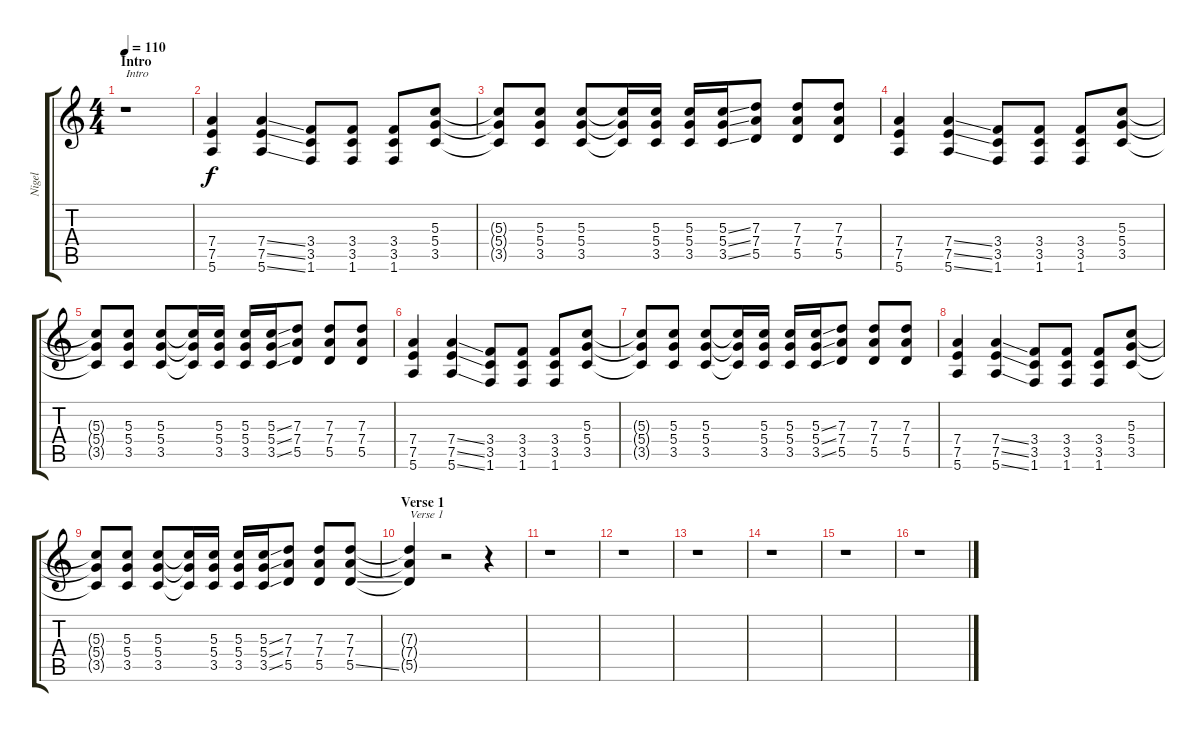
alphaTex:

\track ("Nigel" "Nigel") {instrument distortionguitar}
\staff {score tabs}
\tuning (E4 B3 G3 D3 A2 E2) {hide}
\ts (4 4)
\section ("" "Intro")
\tempo 110
\clef g2
\ks c
r.1{txt "Intro" dy f instrument distortionguitar} |
(7.4 7.5 5.6).4 (7.4{ss} 7.5{ss} 5.6{ss}).4 (3.4 3.5 1.6).8 (3.4 3.5 1.6).8 (3.4 3.5 1.6).8 (5.3 5.4 3.5).8 |
(5.3{t} 5.4{t} 3.5{t}).8 (5.3 5.4 3.5).8 (5.3 5.4 3.5).8 (5.3{t} 5.4{t} 3.5{t}).16 (5.3 5.4 3.5).16 (5.3 5.4 3.5).16 (5.3{ss} 5.4{ss} 3.5{ss}).16 (7.3 7.4 5.5).8 (7.3 7.4 5.5).8 (7.3 7.4 5.5).8 |
(7.4 7.5 5.6).4 (7.4{ss} 7.5{ss} 5.6{ss}).4 (3.4 3.5 1.6).8 (3.4 3.5 1.6).8 (3.4 3.5 1.6).8 (5.3 5.4 3.5).8 |
(5.3{t} 5.4{t} 3.5{t}).8 (5.3 5.4 3.5).8 (5.3 5.4 3.5).8 (5.3{t} 5.4{t} 3.5{t}).16 (5.3 5.4 3.5).16 (5.3 5.4 3.5).16 (5.3{ss} 5.4{ss} 3.5{ss}).16 (7.3 7.4 5.5).8 (7.3 7.4 5.5).8 (7.3 7.4 5.5).8 |
(7.4 7.5 5.6).4 (7.4{ss} 7.5{ss} 5.6{ss}).4 (3.4 3.5 1.6).8 (3.4 3.5 1.6).8 (3.4 3.5 1.6).8 (5.3 5.4 3.5).8 |
(5.3{t} 5.4{t} 3.5{t}).8 (5.3 5.4 3.5).8 (5.3 5.4 3.5).8 (5.3{t} 5.4{t} 3.5{t}).16 (5.3 5.4 3.5).16 (5.3 5.4 3.5).16 (5.3{ss} 5.4{ss} 3.5{ss}).16 (7.3 7.4 5.5).8 (7.3 7.4 5.5).8 (7.3 7.4 5.5).8 |
(7.4 7.5 5.6).4 (7.4{ss} 7.5{ss} 5.6{ss}).4 (3.4 3.5 1.6).8 (3.4 3.5 1.6).8 (3.4 3.5 1.6).8 (5.3 5.4 3.5).8 |
(5.3{t} 5.4{t} 3.5{t}).8 (5.3 5.4 3.5).8 (5.3 5.4 3.5).8 (5.3{t} 5.4{t} 3.5{t}).16 (5.3 5.4 3.5).16 (5.3 5.4 3.5).16 (5.3{ss} 5.4{ss} 3.5{ss}).16 (7.3 7.4 5.5).8 (7.3 7.4 5.5).8 (7.3 7.4 5.5{ss}).8 |
\section ("" "Verse 1")
(7.3{t} 7.4{t} 5.5{t}).4{txt "Verse 1"} r.2 r.4 |
r.1 |
r.1 |
r.1 |
r.1 |
r.1 |
r.1
